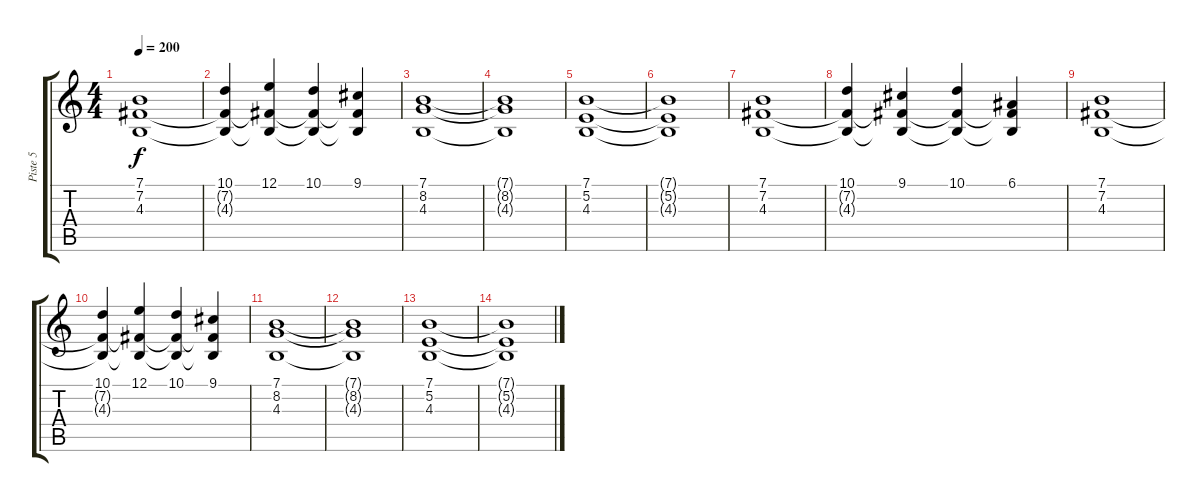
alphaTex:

\track ("Piste 5" "Piste 5") {instrument choiraahs}
\staff {score tabs}
\tuning (E4 B3 G3 D3 A2 B1) {hide}
\ts (4 4)
\tempo 200
\clef g2
\ks c
(7.1 7.2 4.3).1{dy f} |
(10.1 7.2{t} 4.3{t}).4 (12.1 7.2{t} 4.3{t}).4 (10.1 7.2{t} 4.3{t}).4 (9.1 7.2{t} 4.3{t}).4 |
(7.1 8.2 4.3).1 |
(7.1{t} 8.2{t} 4.3{t}).1 |
(7.1 5.2 4.3).1 |
(7.1{t} 5.2{t} 4.3{t}).1 |
(7.1 7.2 4.3).1 |
(10.1 7.2{t} 4.3{t}).4 (9.1 7.2{t} 4.3{t}).4 (10.1 7.2{t} 4.3{t}).4 (6.1 7.2{t} 4.3{t}).4 |
(7.1 7.2 4.3).1 |
(10.1 7.2{t} 4.3{t}).4 (12.1 7.2{t} 4.3{t}).4 (10.1 7.2{t} 4.3{t}).4 (9.1 7.2{t} 4.3{t}).4 |
(7.1 8.2 4.3).1 |
(7.1{t} 8.2{t} 4.3{t}).1 |
(7.1 5.2 4.3).1 |
(7.1{t} 5.2{t} 4.3{t}).1
